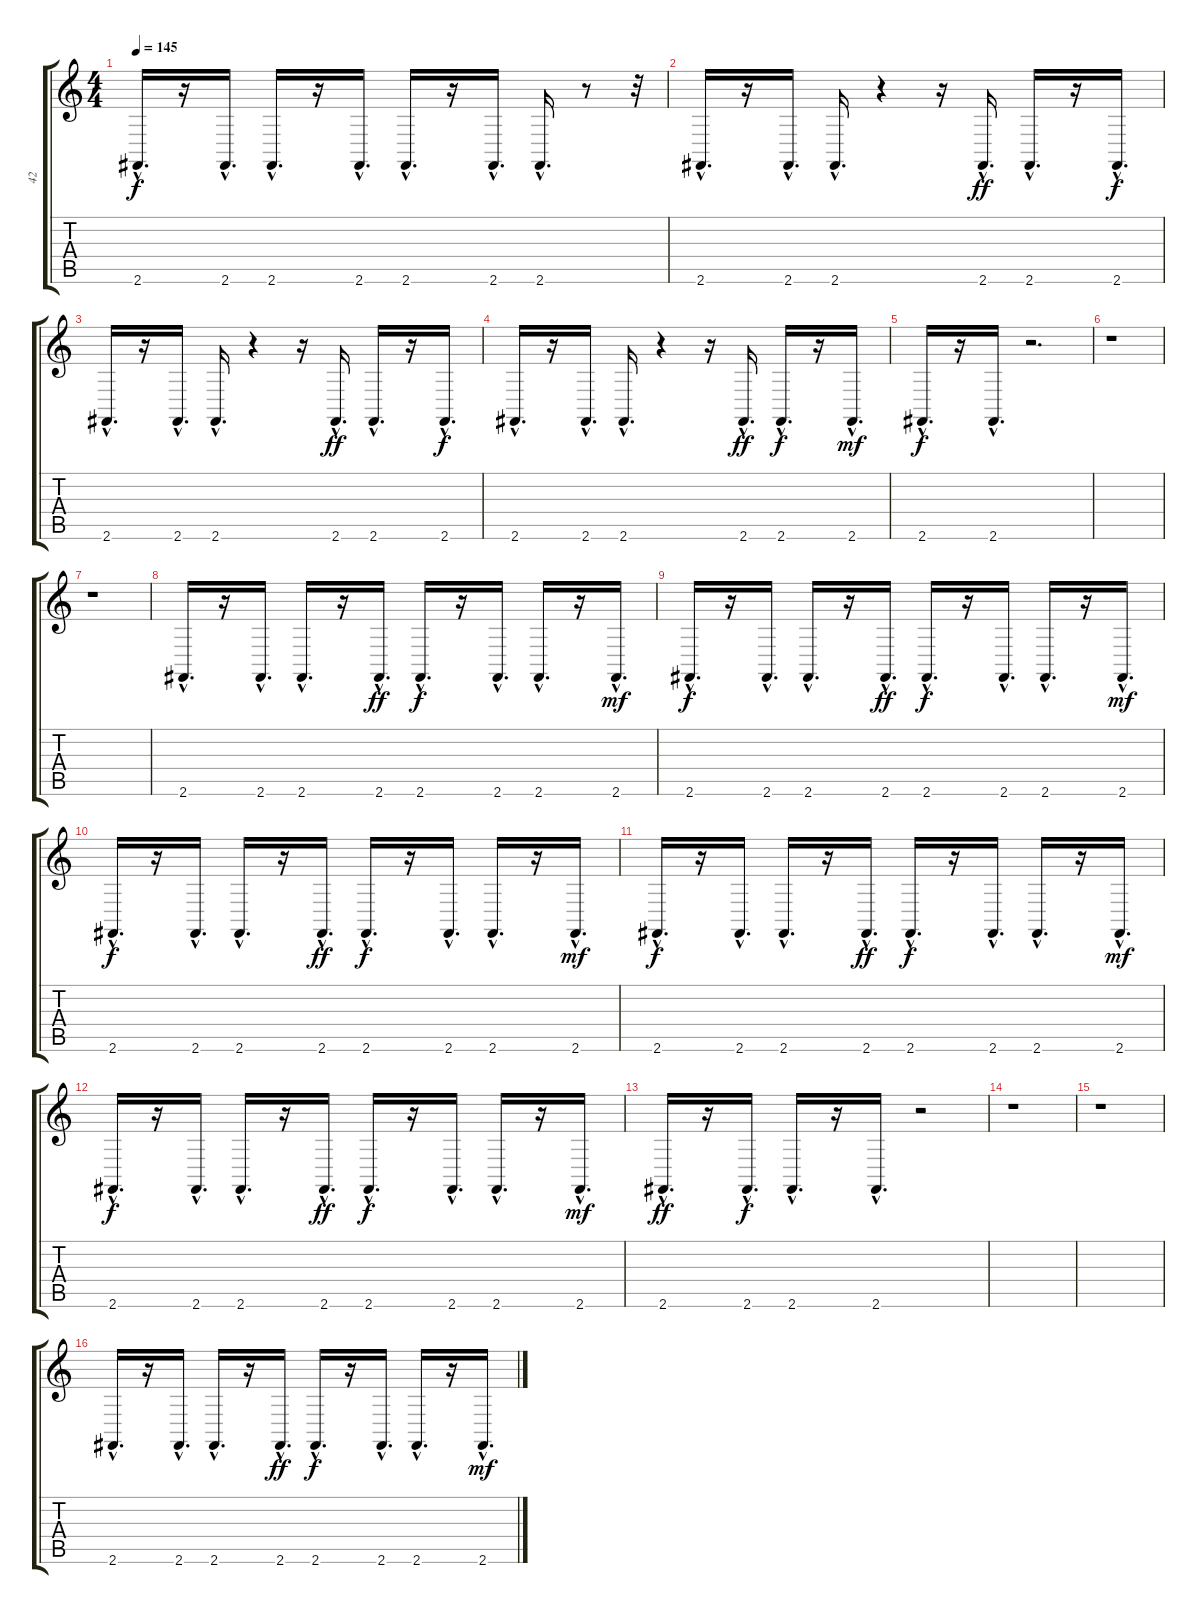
\track ("42" "42") {instrument voiceoohs}
\staff {score tabs}
\tuning (E4 B3 G3 D3 A2 E2) {hide}
\ts (4 4)
\tempo 145
\clef g2
\ks c
2.6{hac}.16{d dy f} r.16 2.6{hac}.16{d} 2.6{hac}.16{d} r.16 2.6{hac}.16{d} 2.6{hac}.16{d} r.16 2.6{hac}.16{d} 2.6{hac}.16{d} r.8 r.32 |
2.6{hac}.16{d} r.16 2.6{hac}.16{d} 2.6{hac}.16{d} r.4 r.16 2.6{hac}.16{d dy ff} 2.6{hac}.16{d} r.16 2.6{hac}.16{d dy f} |
2.6{hac}.16{d} r.16 2.6{hac}.16{d} 2.6{hac}.16{d} r.4 r.16 2.6{hac}.16{d dy ff} 2.6{hac}.16{d} r.16 2.6{hac}.16{d dy f} |
2.6{hac}.16{d} r.16 2.6{hac}.16{d} 2.6{hac}.16{d} r.4 r.16 2.6{hac}.16{d dy ff} 2.6{hac}.16{d dy f} r.16 2.6{hac}.16{d dy mf} |
2.6{hac}.16{d dy f} r.16 2.6{hac}.16{d} r.2{d} |
r.1 |
r.1 |
2.6{hac}.16{d} r.16 2.6{hac}.16{d} 2.6{hac}.16{d} r.16 2.6{hac}.16{d dy ff} 2.6{hac}.16{d dy f} r.16 2.6{hac}.16{d} 2.6{hac}.16{d} r.16 2.6{hac}.16{d dy mf} |
2.6{hac}.16{d dy f} r.16 2.6{hac}.16{d} 2.6{hac}.16{d} r.16 2.6{hac}.16{d dy ff} 2.6{hac}.16{d dy f} r.16 2.6{hac}.16{d} 2.6{hac}.16{d} r.16 2.6{hac}.16{d dy mf} |
2.6{hac}.16{d dy f} r.16 2.6{hac}.16{d} 2.6{hac}.16{d} r.16 2.6{hac}.16{d dy ff} 2.6{hac}.16{d dy f} r.16 2.6{hac}.16{d} 2.6{hac}.16{d} r.16 2.6{hac}.16{d dy mf} |
2.6{hac}.16{d dy f} r.16 2.6{hac}.16{d} 2.6{hac}.16{d} r.16 2.6{hac}.16{d dy ff} 2.6{hac}.16{d dy f} r.16 2.6{hac}.16{d} 2.6{hac}.16{d} r.16 2.6{hac}.16{d dy mf} |
2.6{hac}.16{d dy f} r.16 2.6{hac}.16{d} 2.6{hac}.16{d} r.16 2.6{hac}.16{d dy ff} 2.6{hac}.16{d dy f} r.16 2.6{hac}.16{d} 2.6{hac}.16{d} r.16 2.6{hac}.16{d dy mf} |
2.6{hac}.16{d dy ff} r.16 2.6{hac}.16{d dy f} 2.6{hac}.16{d} r.16 2.6{hac}.16{d} r.2 |
r.1 |
r.1 |
2.6{hac}.16{d} r.16 2.6{hac}.16{d} 2.6{hac}.16{d} r.16 2.6{hac}.16{d dy ff} 2.6{hac}.16{d dy f} r.16 2.6{hac}.16{d} 2.6{hac}.16{d} r.16 2.6{hac}.16{d dy mf}
